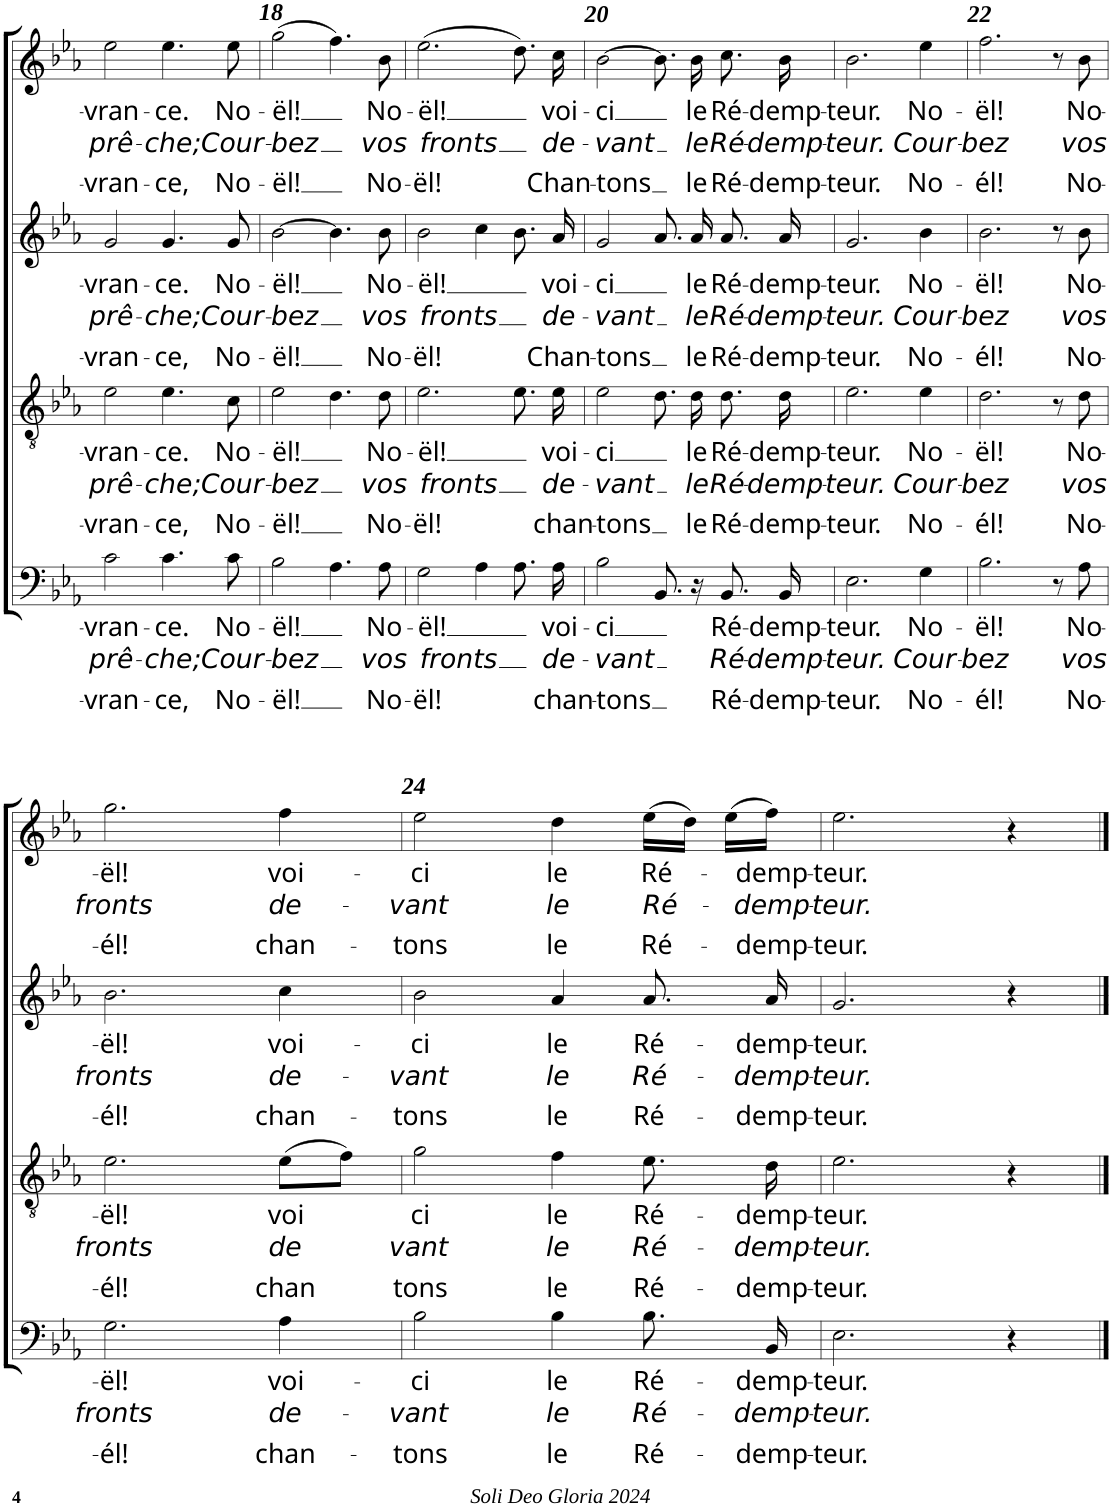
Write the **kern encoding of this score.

**kern	**text	**text	**text	**kern	**text	**text	**text	**kern	**text	**text	**text	**kern	**text	**text	**text
*part4	*part4	*part4	*part4	*part3	*part3	*part3	*part3	*part2	*part2	*part2	*part2	*part1	*part1	*part1	*part1
*staff4	*staff4	*staff4	*staff4	*staff3	*staff3	*staff3	*staff3	*staff2	*staff2	*staff2	*staff2	*staff1	*staff1	*staff1	*staff1
*I"Bas	*	*	*	*I"Tenor	*	*	*	*I"Alt	*	*	*	*I"Sopraan	*	*	*
*I'B	*	*	*	*I'T	*	*	*	*I'A	*	*	*	*	*	*	*
!!LO:PB:g=z
*clefF4	*	*	*	*clefGv2	*	*	*	*clefG2	*	*	*	*clefG2	*	*	*
*k[b-e-a-]	*	*	*	*k[b-e-a-]	*	*	*	*k[b-e-a-]	*	*	*	*k[b-e-a-]	*	*	*
*E-:	*	*	*	*E-:	*	*	*	*E-:	*	*	*	*E-:	*	*	*
*M4/4	*	*	*	*M4/4	*	*	*	*M4/4	*	*	*	*M4/4	*	*	*
*met(c)	*	*	*	*met(c)	*	*	*	*met(c)	*	*	*	*met(c)	*	*	*
=17	=17	=17	=17	=17	=17	=17	=17	=17	=17	=17	=17	=17	=17	=17	=17
!	!LO:LY:b	!LO:LY:b	!LO:LY:b	!	!LO:LY:b	!LO:LY:b	!LO:LY:b	!	!LO:LY:b	!LO:LY:b	!LO:LY:b	!	!LO:LY:b	!LO:LY:b	!LO:LY:b
2c\	-vran-	prê-	-vran-	2e-\	-vran-	prê-	-vran-	2g/	-vran-	prê-	-vran-	2ee-\	-vran-	prê-	-vran-
!	!LO:LY:b	!LO:LY:b	!LO:LY:b	!	!LO:LY:b	!LO:LY:b	!LO:LY:b	!	!LO:LY:b	!LO:LY:b	!LO:LY:b	!	!LO:LY:b	!LO:LY:b	!LO:LY:b
4.c\	-ce.	-che;	-ce,	4.e-\	-ce.	-che;	-ce,	4.g/	-ce.	-che;	-ce,	4.ee-\	-ce.	-che;	-ce,
!	!LO:LY:b	!LO:LY:b	!LO:LY:b	!	!LO:LY:b	!LO:LY:b	!LO:LY:b	!	!LO:LY:b	!LO:LY:b	!LO:LY:b	!	!LO:LY:b	!LO:LY:b	!LO:LY:b
8c\	No-	Cour-	No-	8c\	No-	Cour-	No-	8g/	No-	Cour-	No-	8ee-\	No-	Cour-	No-
=18	=18	=18	=18	=18	=18	=18	=18	=18	=18	=18	=18	=18	=18	=18	=18
!	!LO:LY:b	!LO:LY:b	!LO:LY:b	!	!LO:LY:b	!LO:LY:b	!LO:LY:b	!	!LO:LY:b	!LO:LY:b	!LO:LY:b	!	!LO:LY:b	!LO:LY:b	!LO:LY:b
2B-\	-ël!	-bez	-ël!	2e-\	-ël!	-bez	-ël!	[2b-\	-ël!	-bez	-ël!	(2gg\	-ël!	-bez	-ël!
4.A-\	.	.	.	4.d\	.	.	.	4.b-\]	.	.	.	4.ff\)	.	.	.
!	!LO:LY:b	!LO:LY:b	!LO:LY:b	!	!LO:LY:b	!LO:LY:b	!LO:LY:b	!	!LO:LY:b	!LO:LY:b	!LO:LY:b	!	!LO:LY:b	!LO:LY:b	!LO:LY:b
8A-\	No-	vos	No-	8d\	No-	vos	No-	8b-\	No-	vos	No-	8b-\	No-	vos	No-
=19	=19	=19	=19	=19	=19	=19	=19	=19	=19	=19	=19	=19	=19	=19	=19
!	!LO:LY:b	!LO:LY:b	!LO:LY:b	!	!LO:LY:b	!LO:LY:b	!LO:LY:b	!	!LO:LY:b	!LO:LY:b	!LO:LY:b	!	!LO:LY:b	!LO:LY:b	!LO:LY:b
2G\	-ël!	fronts	-ël!	2.e-\	-ël!	fronts	-ël!	2b-\	-ël!	fronts	-ël!	(2.ee-\	-ël!	fronts	-ël!
4A-\	.	.	.	.	.	.	.	4cc\	.	.	.	.	.	.	.
8.A-\L	.	.	.	8.e-\	.	.	.	8.b-/L	.	.	.	8.dd\)	.	.	.
!	!LO:LY:b	!LO:LY:b	!LO:LY:b	!	!LO:LY:b	!LO:LY:b	!LO:LY:b	!	!LO:LY:b	!LO:LY:b	!LO:LY:b	!	!LO:LY:b	!LO:LY:b	!LO:LY:b
16A-\Jk	voi-	de-	chan-	16e-\	voi-	de-	chan-	16a-/Jk	voi-	de-	Chan-	16cc\	voi-	de-	Chan-
=20	=20	=20	=20	=20	=20	=20	=20	=20	=20	=20	=20	=20	=20	=20	=20
!	!LO:LY:b	!LO:LY:b	!LO:LY:b	!	!LO:LY:b	!LO:LY:b	!LO:LY:b	!	!LO:LY:b	!LO:LY:b	!LO:LY:b	!	!LO:LY:b	!LO:LY:b	!LO:LY:b
2B-\	-ci	-vant	-tons	2e-\	-ci	-vant	-tons	2g/	-ci	-vant	-tons	[2b-\	-ci	-vant	-tons
8.BB-/	.	.	.	8.d\	.	.	.	8.a-/L	.	.	.	8.b-\]	.	.	.
!	!	!	!	!	!LO:LY:b	!LO:LY:b	!LO:LY:b	!	!LO:LY:b	!LO:LY:b	!LO:LY:b	!	!LO:LY:b	!LO:LY:b	!LO:LY:b
16r	.	.	.	16d\	le	le	le	16a-/Jk	le	le	le	16b-\	le	le	le
!	!LO:LY:b	!LO:LY:b	!LO:LY:b	!	!LO:LY:b	!LO:LY:b	!LO:LY:b	!	!LO:LY:b	!LO:LY:b	!LO:LY:b	!	!LO:LY:b	!LO:LY:b	!LO:LY:b
8.BB-/L	Ré-	Ré-	Ré-	8.d\	Ré-	Ré-	Ré-	8.a-/L	Ré-	Ré-	Ré-	8.cc\	Ré-	Ré-	Ré-
!	!LO:LY:b	!LO:LY:b	!LO:LY:b	!	!LO:LY:b	!LO:LY:b	!LO:LY:b	!	!LO:LY:b	!LO:LY:b	!LO:LY:b	!	!LO:LY:b	!LO:LY:b	!LO:LY:b
16BB-/Jk	-demp-	-demp-	-demp-	16d\	-demp-	-demp-	-demp-	16a-/Jk	-demp-	-demp-	-demp-	16b-\	-demp-	-demp-	-demp-
=21	=21	=21	=21	=21	=21	=21	=21	=21	=21	=21	=21	=21	=21	=21	=21
!	!LO:LY:b	!LO:LY:b	!LO:LY:b	!	!LO:LY:b	!LO:LY:b	!LO:LY:b	!	!LO:LY:b	!LO:LY:b	!LO:LY:b	!	!LO:LY:b	!LO:LY:b	!LO:LY:b
2.E-\	-teur.	-teur.	-teur.	2.e-\	-teur.	-teur.	-teur.	2.g/	-teur.	-teur.	-teur.	2.b-\	-teur.	-teur.	-teur.
!	!LO:LY:b	!LO:LY:b	!LO:LY:b	!	!LO:LY:b	!LO:LY:b	!LO:LY:b	!	!LO:LY:b	!LO:LY:b	!LO:LY:b	!	!LO:LY:b	!LO:LY:b	!LO:LY:b
4G\	No-	Cour-	No-	4e-\	No-	Cour-	No-	4b-\	No-	Cour-	No-	4ee-\	No-	Cour-	No-
=22	=22	=22	=22	=22	=22	=22	=22	=22	=22	=22	=22	=22	=22	=22	=22
!	!LO:LY:b	!LO:LY:b	!LO:LY:b	!	!LO:LY:b	!LO:LY:b	!LO:LY:b	!	!LO:LY:b	!LO:LY:b	!LO:LY:b	!	!LO:LY:b	!LO:LY:b	!LO:LY:b
2.B-\	-ël!	-bez	-él!	2.d\	-ël!	-bez	-él!	2.b-\	-ël!	-bez	-él!	2.ff\	-ël!	-bez	-él!
8r	.	.	.	8r	.	.	.	8r	.	.	.	8r	.	.	.
!	!LO:LY:b	!LO:LY:b	!LO:LY:b	!	!LO:LY:b	!LO:LY:b	!LO:LY:b	!	!LO:LY:b	!LO:LY:b	!LO:LY:b	!	!LO:LY:b	!LO:LY:b	!LO:LY:b
8A-\	No-	vos	No-	8d\	No-	vos	No-	8b-\	No-	vos	No-	8b-\	No-	vos	No-
!!LO:LB:g=z
=23	=23	=23	=23	=23	=23	=23	=23	=23	=23	=23	=23	=23	=23	=23	=23
!	!LO:LY:b	!LO:LY:b	!LO:LY:b	!	!LO:LY:b	!LO:LY:b	!LO:LY:b	!	!LO:LY:b	!LO:LY:b	!LO:LY:b	!	!LO:LY:b	!LO:LY:b	!LO:LY:b
2.G\	-ël!	fronts	-él!	2.e-\	-ël!	fronts	-él!	2.b-\	-ël!	fronts	-él!	2.gg\	-ël!	fronts	-él!
!	!LO:LY:b	!LO:LY:b	!LO:LY:b	!	!LO:LY:b	!LO:LY:b	!LO:LY:b	!	!LO:LY:b	!LO:LY:b	!LO:LY:b	!	!LO:LY:b	!LO:LY:b	!LO:LY:b
4A-\	voi-	de-	chan-	(8e-\L	voi	de	chan	4cc\	voi-	de-	chan-	4ff\	voi-	de-	chan-
.	.	.	.	8f\J)	.	.	.	.	.	.	.	.	.	.	.
=24	=24	=24	=24	=24	=24	=24	=24	=24	=24	=24	=24	=24	=24	=24	=24
!	!LO:LY:b	!LO:LY:b	!LO:LY:b	!	!LO:LY:b	!LO:LY:b	!LO:LY:b	!	!LO:LY:b	!LO:LY:b	!LO:LY:b	!	!LO:LY:b	!LO:LY:b	!LO:LY:b
2B-\	-ci	-vant	-tons	2g\	-ci	-vant	-tons	2b-\	-ci	-vant	-tons	2ee-\	-ci	-vant	-tons
!	!LO:LY:b	!LO:LY:b	!LO:LY:b	!	!LO:LY:b	!LO:LY:b	!LO:LY:b	!	!LO:LY:b	!LO:LY:b	!LO:LY:b	!	!LO:LY:b	!LO:LY:b	!LO:LY:b
4B-\	le	le	le	4f\	le	le	le	4a-/	le	le	le	4dd\	le	le	le
!	!LO:LY:b	!LO:LY:b	!LO:LY:b	!	!LO:LY:b	!LO:LY:b	!LO:LY:b	!	!LO:LY:b	!LO:LY:b	!LO:LY:b	!	!LO:LY:b	!LO:LY:b	!LO:LY:b
8.B-\L	Ré-	Ré-	Ré-	8.e-\	Ré-	Ré-	Ré-	8.a-/L	Ré-	Ré-	Ré-	(16ee-\LL	Ré-	Ré-	Ré-
.	.	.	.	.	.	.	.	.	.	.	.	16dd\JJ)	.	.	.
.	.	.	.	.	.	.	.	.	.	.	.	(16ee-\LL	.	.	.
!	!LO:LY:b	!LO:LY:b	!LO:LY:b	!	!LO:LY:b	!LO:LY:b	!LO:LY:b	!	!LO:LY:b	!LO:LY:b	!LO:LY:b	!	!LO:LY:b	!LO:LY:b	!LO:LY:b
16BB-\Jk	-demp-	-demp-	-demp-	16d\	-demp-	-demp-	-demp-	16a-/Jk	-demp-	-demp-	-demp-	16ff\JJ)	-demp-	-demp-	-demp-
=25	=25	=25	=25	=25	=25	=25	=25	=25	=25	=25	=25	=25	=25	=25	=25
!	!LO:LY:b	!LO:LY:b	!LO:LY:b	!	!LO:LY:b	!LO:LY:b	!LO:LY:b	!	!LO:LY:b	!LO:LY:b	!LO:LY:b	!	!LO:LY:b	!LO:LY:b	!LO:LY:b
2.E-\	-teur.	-teur.	-teur.	2.e-\	-teur.	-teur.	-teur.	2.g/	-teur.	-teur.	-teur.	2.ee-\	-teur.	-teur.	-teur.
4r	.	.	.	4r	.	.	.	4r	.	.	.	4r	.	.	.
==	==	==	==	==	==	==	==	==	==	==	==	==	==	==	==
*-	*-	*-	*-	*-	*-	*-	*-	*-	*-	*-	*-	*-	*-	*-	*-
